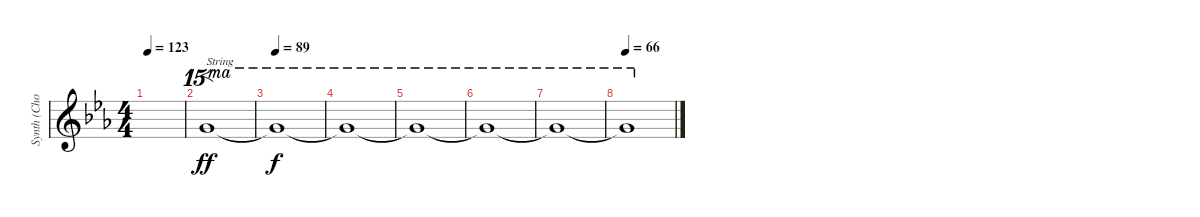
\track ("Synth (Choir, String)" "Synth (Cho") {instrument choiraahs}
\staff {score}
\tuning (E4 B3 G3 D3 A2 E2) {hide}
\ts (4 4)
\tempo 123
\clef g2
\ks eb
|
27.1.1{f ot 15ma txt "String" dy ff volume 4 instrument stringensemble1} |
\tempo 89
27.1{t}.1{ot 15ma dy f} |
27.1{t}.1{ot 15ma} |
27.1{t}.1{ot 15ma} |
27.1{t}.1{ot 15ma} |
27.1{t}.1{ot 15ma} |
\tempo 66
27.1{t}.1{ot 15ma}
